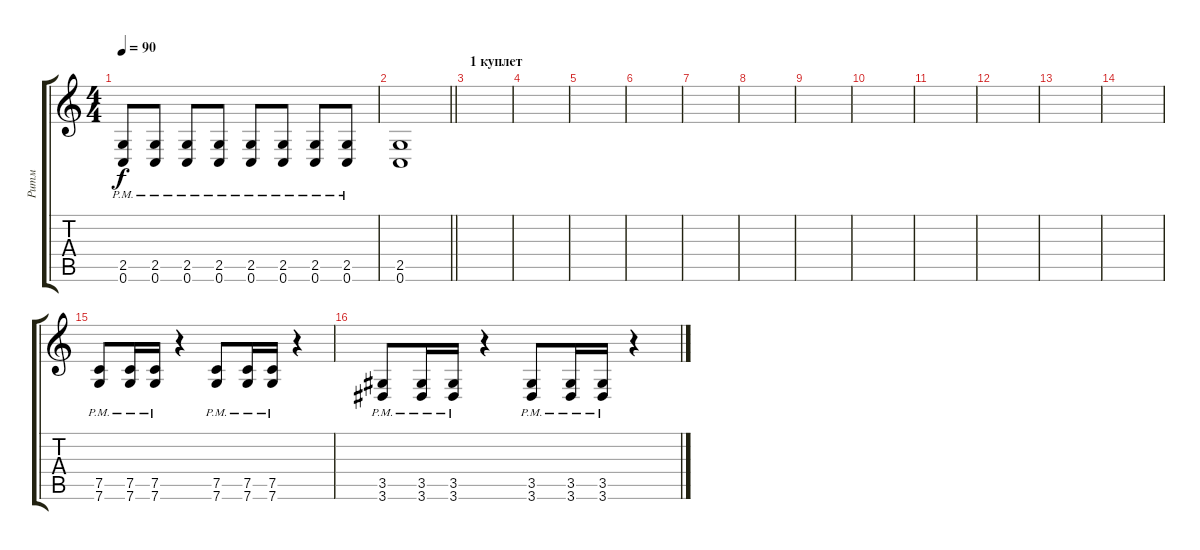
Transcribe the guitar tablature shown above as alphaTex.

\track ("Ритм" "Ритм") {instrument distortionguitar}
\staff {score tabs}
\tuning (C4 G3 Eb3 Bb2 F2 C2) {hide}
\ts (4 4)
\tempo 90
\clef g2
\ks c
(2.5 0.6{pm}).8{dy f} (2.5 0.6{pm}).8 (2.5 0.6{pm}).8 (2.5 0.6{pm}).8 (2.5 0.6{pm}).8 (2.5 0.6{pm}).8 (2.5 0.6{pm}).8 (2.5 0.6{pm}).8 |
\barLineRight lightlight
(2.5 0.6).1 |
\section ("" "1 куплет")
|
|
|
|
|
|
|
|
|
|
|
|
(7.5 7.6{pm}).8 (7.5 7.6{pm}).16 (7.5 7.6{pm}).16 r.4 (7.5 7.6{pm}).8 (7.5 7.6{pm}).16 (7.5 7.6{pm}).16 r.4 |
(3.5 3.6{pm}).8 (3.5 3.6{pm}).16 (3.5 3.6{pm}).16 r.4 (3.5 3.6{pm}).8 (3.5 3.6{pm}).16 (3.5 3.6{pm}).16 r.4
